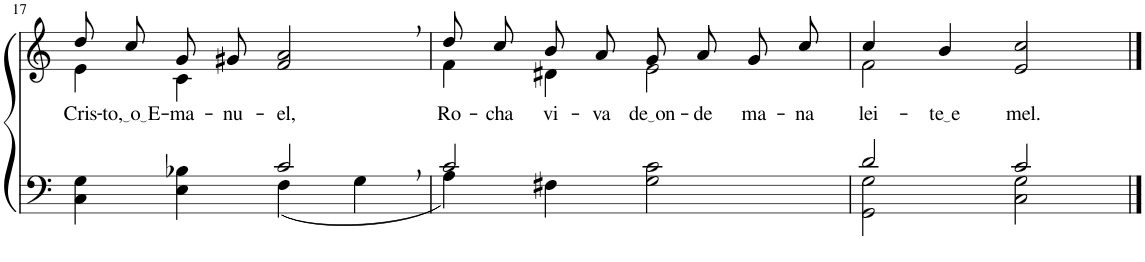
**kern	**kern	**text
*part2	*part1	*part1
*staff2	*staff1	*staff1
*I"Parte III e IV	*I"Parte I e II	*
!!LO:PB:g=z
*clefF4	*clefG2	*
*Trd1c2	*Trd1c2	*
*k[]	*k[]	*
*M4/4	*M4/4	*
*met(c)	*met(c)	*
=17	=17	=17
*^	*^	*
!	!	!	!	!LO:LY:b
2ryy	4C\ 4G\	8dd/L	4e\	Cris-
!	!	!	!	!LO:LY:b
.	.	8cc/J	.	to, o E
!	!	!	!	!LO:LY:b
.	4E\ 4B-X\	8g/L	4c\	-ma-
!	!	!	!	!LO:LY:b
.	.	8g#X/J	.	-nu-
!	!	!	!	!LO:LY:b
2c,/	(4F\	2f/, 2a/,	2ryy	-el,
.	4G\	.	.	.
=18	=18	=18	=18	=18
!	!	!	!	!LO:LY:b
2c/	4A\)	8dd/L	4f\	Ro-
!	!	!	!	!LO:LY:b
.	.	8cc/J	.	-cha
!	!	!	!	!LO:LY:b
.	4F#X\	8b/L	4d#X\	vi-
!	!	!	!	!LO:LY:b
.	.	8a/J	.	va
!	!	!	!	!LO:LY:b
2ryy	2G\ 2c\	8g/L	2e\	de on
!	!	!	!	!LO:LY:b
.	.	8a/J	.	de
!	!	!	!	!LO:LY:b
.	.	8g/L	.	ma-
!	!	!	!	!LO:LY:b
.	.	8cc/J	.	-na
=19	=19	=19	=19	=19
!	!	!	!	!LO:LY:b
2d/	2GG\ 2G\	4cc/	2f\	-lei-
!	!	!	!	!LO:LY:b
.	.	4b/	.	te e
!	!	!	!	!LO:LY:b
2c/	2C\ 2G\	2e/ 2cc/	2ryy	mel.
*v	*v	*	*	*
*	*v	*v	*
==	==	==
*-	*-	*-
